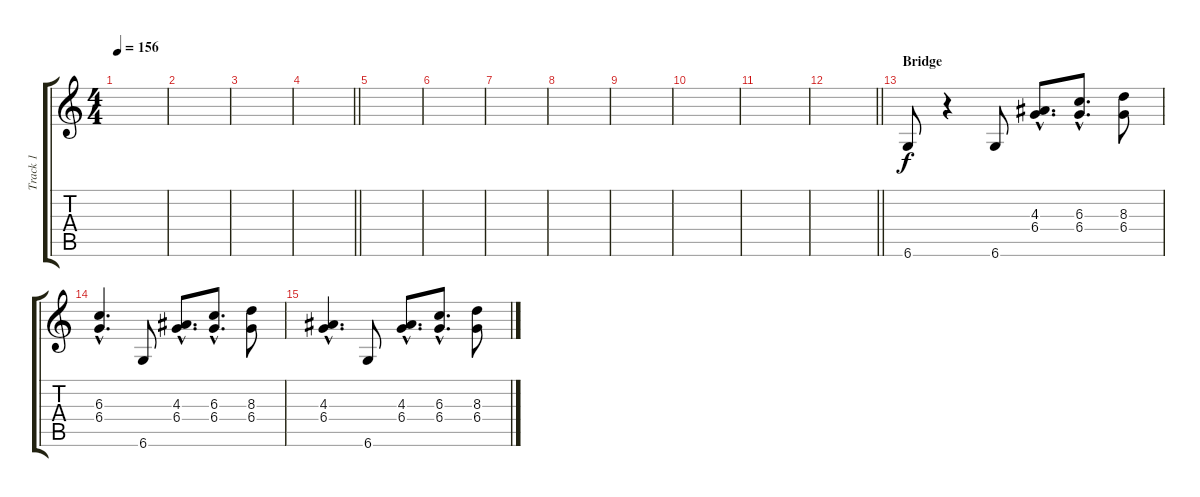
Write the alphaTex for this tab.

\track ("Track 1" "Track 1") {instrument electricguitarclean}
\staff {score tabs}
\tuning (Eb4 Bb3 Gb3 Db3 Ab2 Db2) {hide}
\ts (4 4)
\tempo 156
\clef g2
\ks c
|
|
|
\barLineRight lightlight
|
|
|
|
|
|
|
|
\barLineRight lightlight
|
\section ("" "Bridge")
6.6.8 r.4 6.6.8 (4.3{hac} 6.4{hac}).8{d} (6.3{hac} 6.4{hac}).8{d} (8.3 6.4).8 |
(6.3{hac} 6.4{hac}).4{d} 6.6.8 (4.3{hac} 6.4{hac}).8{d} (6.3{hac} 6.4{hac}).8{d} (8.3 6.4).8 |
(4.3{hac} 6.4{hac}).4{d} 6.6.8 (4.3{hac} 6.4{hac}).8{d} (6.3{hac} 6.4{hac}).8{d} (8.3 6.4).8
